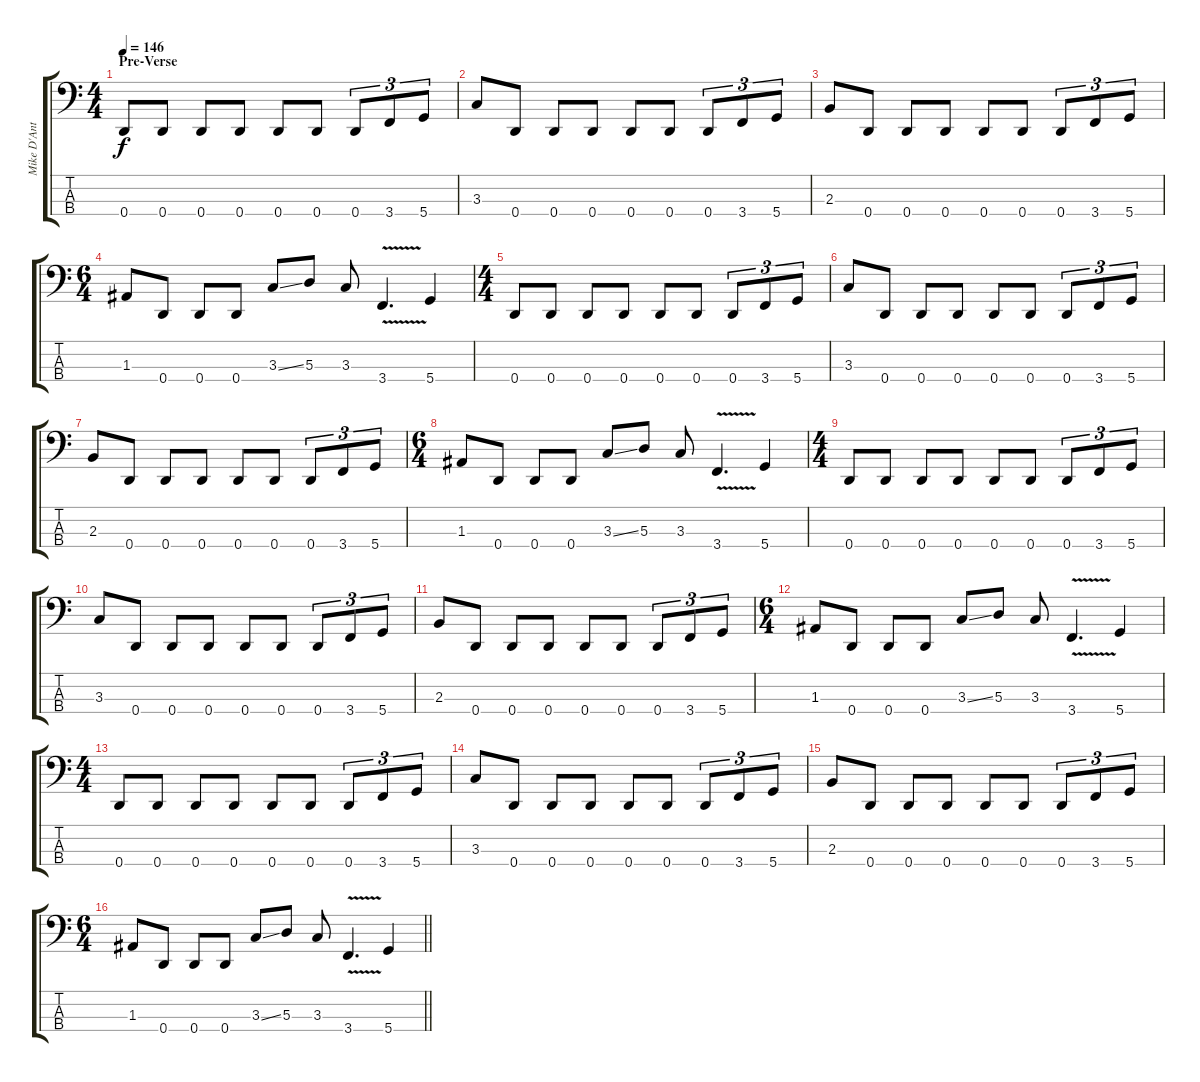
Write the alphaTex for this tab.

\track ("Mike D'Antonio" "Mike D'Ant") {instrument electricbassfinger}
\staff {score tabs}
\tuning (G2 D2 A1 D1) {hide}
\ts (4 4)
\section ("" "Pre-Verse")
\tempo 146
\clef f4
\ks c
0.4.8{dy f} 0.4.8 0.4.8 0.4.8 0.4.8 0.4.8 0.4.8{tu (3 2)} 3.4.8{tu (3 2)} 5.4.8{tu (3 2)} |
3.3.8 0.4.8 0.4.8 0.4.8 0.4.8 0.4.8 0.4.8{tu (3 2)} 3.4.8{tu (3 2)} 5.4.8{tu (3 2)} |
2.3.8 0.4.8 0.4.8 0.4.8 0.4.8 0.4.8 0.4.8{tu (3 2)} 3.4.8{tu (3 2)} 5.4.8{tu (3 2)} |
\ts (6 4)
1.3.8 0.4.8 0.4.8 0.4.8 3.3{ss}.8 5.3.8 3.3.8 3.4{v}.4{d} 5.4.4 |
\ts (4 4)
0.4.8 0.4.8 0.4.8 0.4.8 0.4.8 0.4.8 0.4.8{tu (3 2)} 3.4.8{tu (3 2)} 5.4.8{tu (3 2)} |
3.3.8 0.4.8 0.4.8 0.4.8 0.4.8 0.4.8 0.4.8{tu (3 2)} 3.4.8{tu (3 2)} 5.4.8{tu (3 2)} |
2.3.8 0.4.8 0.4.8 0.4.8 0.4.8 0.4.8 0.4.8{tu (3 2)} 3.4.8{tu (3 2)} 5.4.8{tu (3 2)} |
\ts (6 4)
1.3.8 0.4.8 0.4.8 0.4.8 3.3{ss}.8 5.3.8 3.3.8 3.4{v}.4{d} 5.4.4 |
\ts (4 4)
0.4.8 0.4.8 0.4.8 0.4.8 0.4.8 0.4.8 0.4.8{tu (3 2)} 3.4.8{tu (3 2)} 5.4.8{tu (3 2)} |
3.3.8 0.4.8 0.4.8 0.4.8 0.4.8 0.4.8 0.4.8{tu (3 2)} 3.4.8{tu (3 2)} 5.4.8{tu (3 2)} |
2.3.8 0.4.8 0.4.8 0.4.8 0.4.8 0.4.8 0.4.8{tu (3 2)} 3.4.8{tu (3 2)} 5.4.8{tu (3 2)} |
\ts (6 4)
1.3.8 0.4.8 0.4.8 0.4.8 3.3{ss}.8 5.3.8 3.3.8 3.4{v}.4{d} 5.4.4 |
\ts (4 4)
0.4.8 0.4.8 0.4.8 0.4.8 0.4.8 0.4.8 0.4.8{tu (3 2)} 3.4.8{tu (3 2)} 5.4.8{tu (3 2)} |
3.3.8 0.4.8 0.4.8 0.4.8 0.4.8 0.4.8 0.4.8{tu (3 2)} 3.4.8{tu (3 2)} 5.4.8{tu (3 2)} |
2.3.8 0.4.8 0.4.8 0.4.8 0.4.8 0.4.8 0.4.8{tu (3 2)} 3.4.8{tu (3 2)} 5.4.8{tu (3 2)} |
\ts (6 4)
\barLineRight lightlight
1.3.8 0.4.8 0.4.8 0.4.8 3.3{ss}.8 5.3.8 3.3.8 3.4{v}.4{d} 5.4.4
